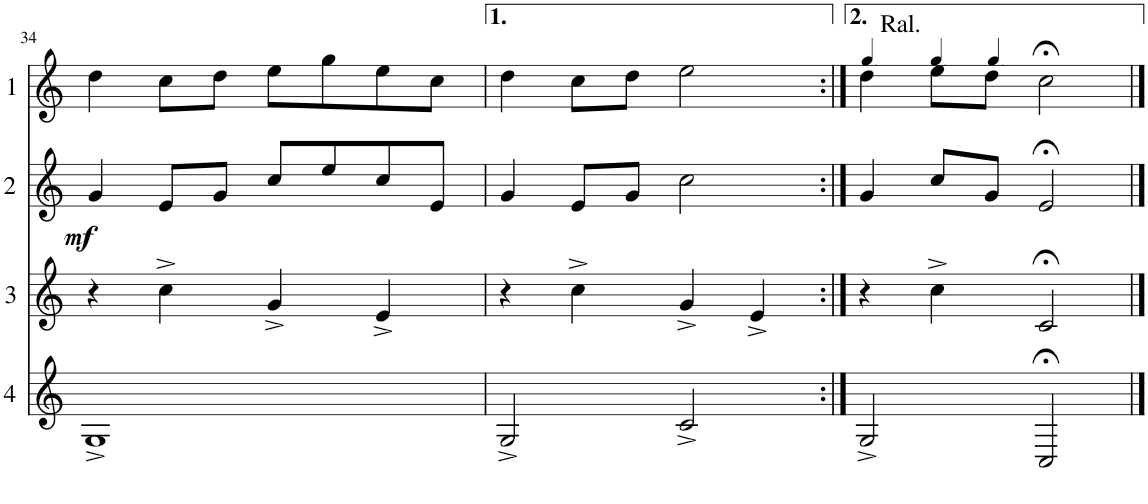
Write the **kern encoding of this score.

**kern	**kern	**kern	**dynam	**kern
*part4	*part3	*part2	*part2	*part1
*staff4	*staff3	*staff2	*staff2	*staff1
*I"Cor 4	*I"Cor 3	*I"Cor 2	*	*I"Cor 1
!!LO:PB:g=z
*clefG2	*clefG2	*clefG2	*	*clefG2
*Trd4c7	*Trd4c7	*Trd4c7	*	*Trd4c7
*k[]	*k[]	*k[]	*	*k[]
*M4/4	*M4/4	*M4/4	*	*M4/4
=34	=34	=34	=34	=34
!	!	!	!LO:DY:b	!
1G^	4r	4g/	mf	4dd\
.	4cc^\	8e/L	.	8cc\L
.	.	8g/J	.	8dd\J
.	4g^/	8cc/L	.	8ee\L
.	.	8ee/	.	8gg\
.	4e^/	8cc/	.	8ee\
.	.	8e/J	.	8cc\J
=35	=35	=35	=35	=35
2G^/	4r	4g/	.	4dd\
.	4cc^\	8e/L	.	8cc\L
.	.	8g/J	.	8dd\J
2c^/	4g^/	2cc\	.	2ee\
.	4e^/	.	.	.
=36:|!	=36:|!	=36:|!	=36:|!	=36:|!
*	*	*	*	*MM66
!	!	!	!	!LO:TX:a:t=Ral.
2G^/	4r	4g/	.	4dd\
*	*	*	*	*MM60
.	4cc^\	8cc/L	.	8ee\L
*	*	*	*	*MM50
.	.	8g/J	.	8dd\J
2C;</	2c;</	2e;</	.	2cc;<\
==	==	==	==	==
*-	*-	*-	*-	*-
